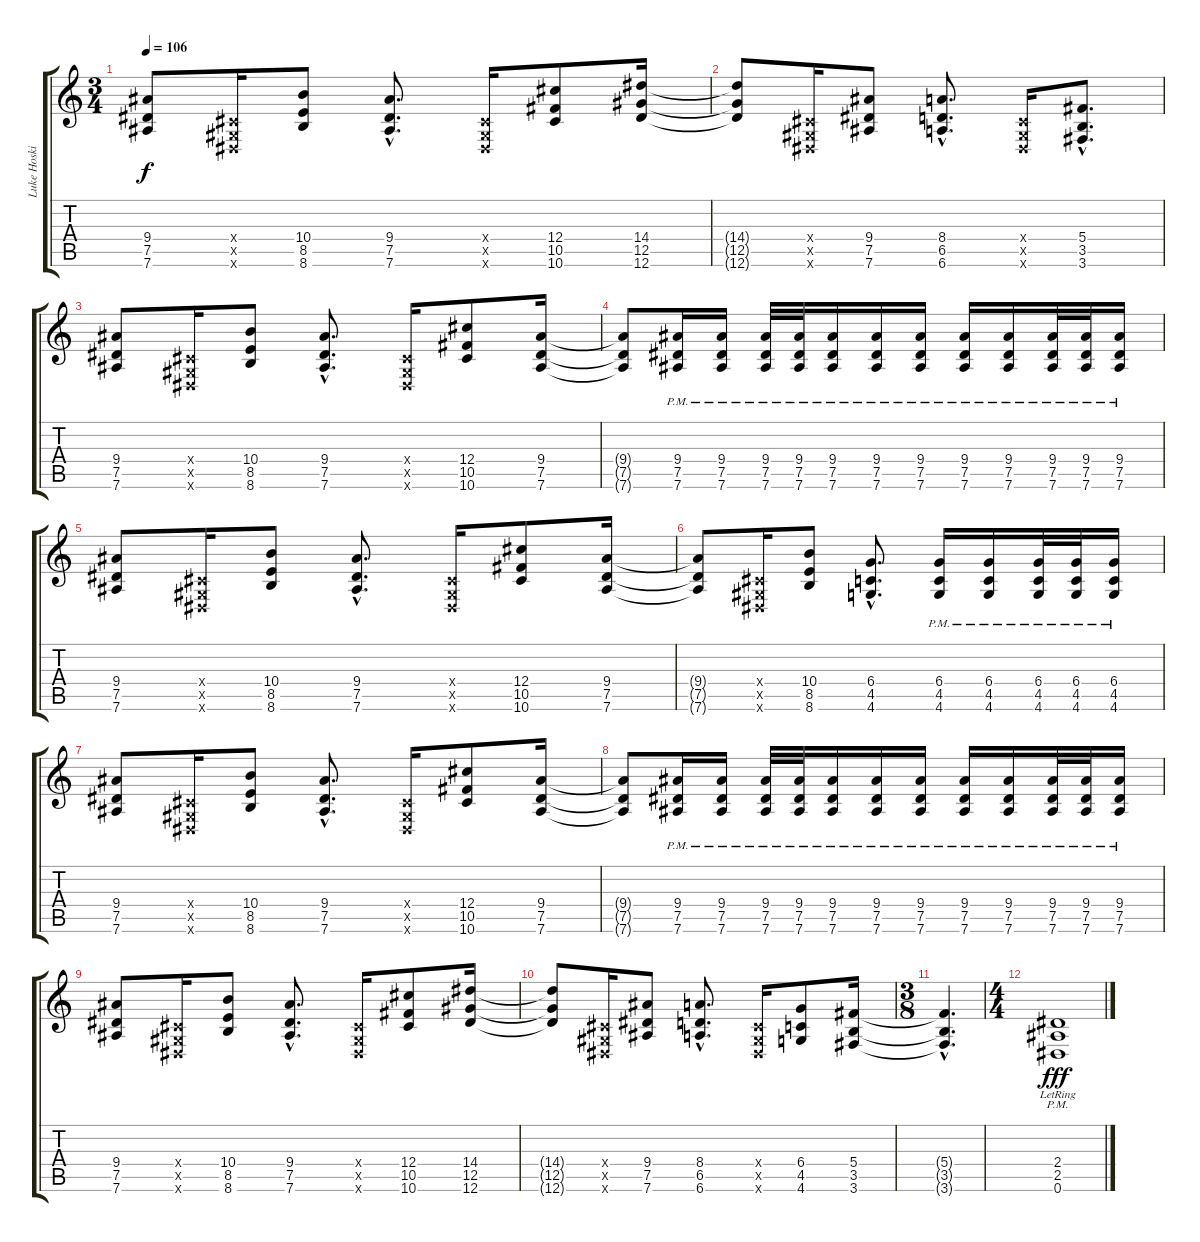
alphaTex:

\track ("Luke Hoskin" "Luke Hoski") {instrument overdrivenguitar}
\staff {score tabs}
\tuning (Eb4 Bb3 Gb3 Db3 Ab2 Eb2) {hide}
\ts (3 4)
\tempo 106
\clef g2
\ks c
(9.4 7.5 7.6).8{dy f} (0.4{x} 0.5{x} 0.6{x}).16 (10.4 8.5 8.6).8 (9.4{hac} 7.5{hac} 7.6{hac}).8{d} (0.4{x} 0.5{x} 0.6{x}).16 (12.4 10.5 10.6).8 (14.4 12.5 12.6).16 |
(14.4{t} 12.5{t} 12.6{t}).8 (0.4{x} 0.5{x} 0.6{x}).16 (9.4 7.5 7.6).8 (8.4{hac} 6.5{hac} 6.6{hac}).8{d} (0.4{x} 0.5{x} 0.6{x}).16 (5.4{hac} 3.5{hac} 3.6{hac}).8{d} |
(9.4 7.5 7.6).8 (0.4{x} 0.5{x} 0.6{x}).16 (10.4 8.5 8.6).8 (9.4{hac} 7.5{hac} 7.6{hac}).8{d} (0.4{x} 0.5{x} 0.6{x}).16 (12.4 10.5 10.6).8 (9.4 7.5 7.6).16 |
(9.4{t} 7.5{t} 7.6{t}).8 (9.4{pm} 7.5{pm} 7.6{pm}).16 (9.4{pm} 7.5{pm} 7.6{pm}).16 (9.4{pm} 7.5{pm} 7.6{pm}).32 (9.4{pm} 7.5{pm} 7.6{pm}).32 (9.4{pm} 7.5{pm} 7.6{pm}).16 (9.4{pm} 7.5{pm} 7.6{pm}).16 (9.4{pm} 7.5{pm} 7.6{pm}).16 (9.4{pm} 7.5{pm} 7.6{pm}).16 (9.4{pm} 7.5{pm} 7.6{pm}).16 (9.4{pm} 7.5{pm} 7.6{pm}).32 (9.4{pm} 7.5{pm} 7.6{pm}).32 (9.4{pm} 7.5{pm} 7.6{pm}).16 |
(9.4 7.5 7.6).8 (0.4{x} 0.5{x} 0.6{x}).16 (10.4 8.5 8.6).8 (9.4{hac} 7.5{hac} 7.6{hac}).8{d} (0.4{x} 0.5{x} 0.6{x}).16 (12.4 10.5 10.6).8 (9.4 7.5 7.6).16 |
(9.4{t} 7.5{t} 7.6{t}).8 (0.4{x} 0.5{x} 0.6{x}).16 (10.4 8.5 8.6).8 (6.4{hac} 4.5{hac} 4.6{hac}).8{d} (6.4{pm} 4.5{pm} 4.6{pm}).16 (6.4{pm} 4.5{pm} 4.6{pm}).16 (6.4{pm} 4.5{pm} 4.6{pm}).32 (6.4{pm} 4.5{pm} 4.6{pm}).32 (6.4{pm} 4.5{pm} 4.6{pm}).16 |
(9.4 7.5 7.6).8 (0.4{x} 0.5{x} 0.6{x}).16 (10.4 8.5 8.6).8 (9.4{hac} 7.5{hac} 7.6{hac}).8{d} (0.4{x} 0.5{x} 0.6{x}).16 (12.4 10.5 10.6).8 (9.4 7.5 7.6).16 |
(9.4{t} 7.5{t} 7.6{t}).8 (9.4{pm} 7.5{pm} 7.6{pm}).16 (9.4{pm} 7.5{pm} 7.6{pm}).16 (9.4{pm} 7.5{pm} 7.6{pm}).32 (9.4{pm} 7.5{pm} 7.6{pm}).32 (9.4{pm} 7.5{pm} 7.6{pm}).16 (9.4{pm} 7.5{pm} 7.6{pm}).16 (9.4{pm} 7.5{pm} 7.6{pm}).16 (9.4{pm} 7.5{pm} 7.6{pm}).16 (9.4{pm} 7.5{pm} 7.6{pm}).16 (9.4{pm} 7.5{pm} 7.6{pm}).32 (9.4{pm} 7.5{pm} 7.6{pm}).32 (9.4{pm} 7.5{pm} 7.6{pm}).16 |
(9.4 7.5 7.6).8 (0.4{x} 0.5{x} 0.6{x}).16 (10.4 8.5 8.6).8 (9.4{hac} 7.5{hac} 7.6{hac}).8{d} (0.4{x} 0.5{x} 0.6{x}).16 (12.4 10.5 10.6).8 (14.4 12.5 12.6).16 |
(14.4{t} 12.5{t} 12.6{t}).8 (0.4{x} 0.5{x} 0.6{x}).16 (9.4 7.5 7.6).8 (8.4{hac} 6.5{hac} 6.6{hac}).8{d} (0.4{x} 0.5{x} 0.6{x}).16 (6.4 4.5 4.6).8 (5.4 3.5 3.6).16 |
\ts (3 8)
(5.4{hac t} 3.5{hac t} 3.6{hac t}).4{d} |
\ts (4 4)
(2.4{pm lr} 2.5{pm lr} 0.6{pm lr}).1{dy fff}
